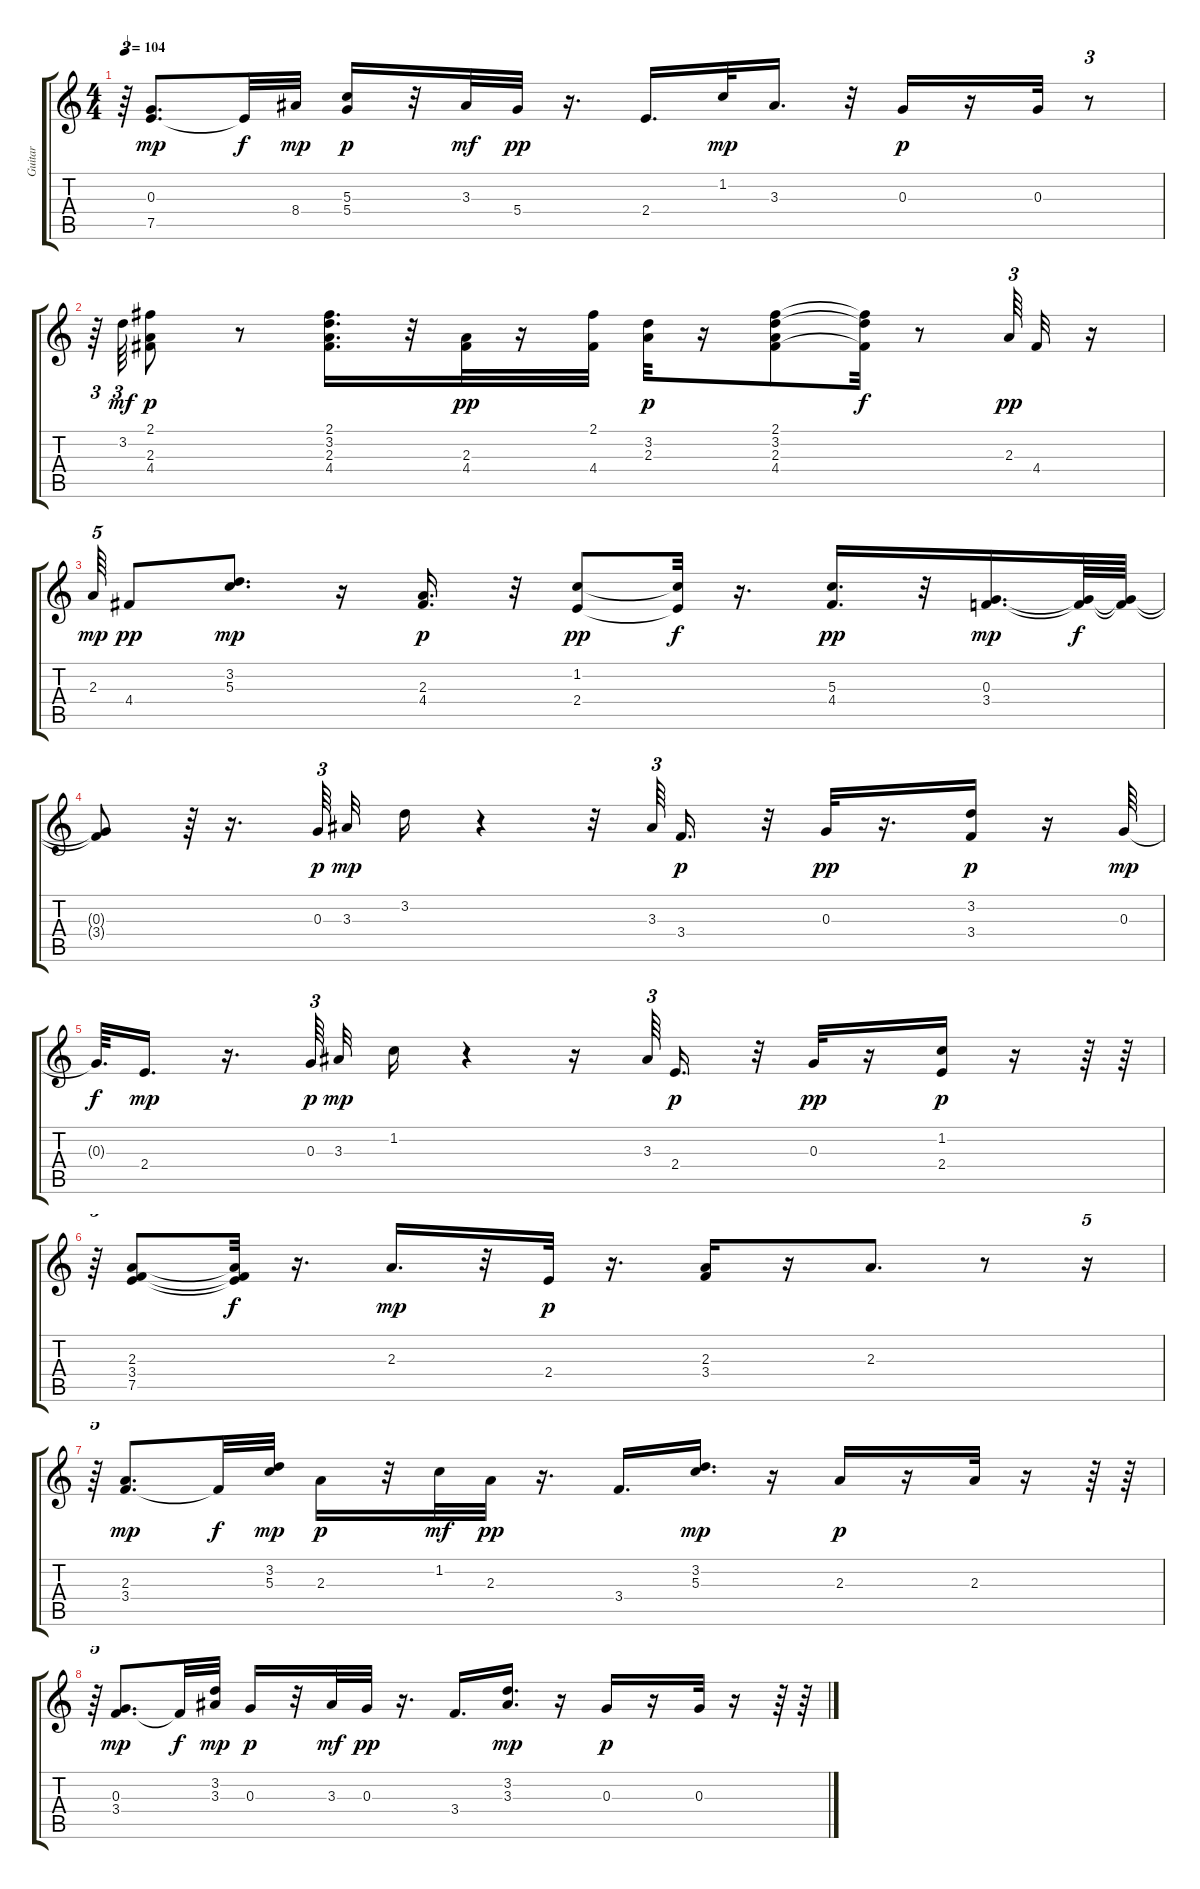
\track ("Guitar" "Guitar") {instrument acousticguitarsteel}
\staff {score tabs}
\tuning (E4 B3 G3 D3 A2 E2) {hide}
\ts (4 4)
\tempo 104
\clef g2
\ks c
r.64{tu (3 2) dy p} (0.3 7.5).8{d dy mp} 7.5{t}.32{dy f} 8.4.32{dy mp} (5.3 5.4).16{dy p} r.32 3.3.32{dy mf} 5.4.32{dy pp} r.16{d} 2.4.16{d} 1.2.32{dy mp} 3.3.16{d} r.32 0.3.16{dy p} r.16 0.3.32 r.8{tu (3 2)} |
r.64{tu (3 2)} 3.2.64{tu (3 2) dy mf} (2.1 2.3 4.4).8{dy p} r.8 (2.1 3.2 2.3 4.4).16{d} r.32 (2.3 4.4).32{dy pp} r.16 (2.1 4.4).32 (3.2 2.3).32{dy p} r.16 (2.1 3.2 2.3 4.4).8 (2.1{t} 3.2{t} 4.4{t}).32{dy f} r.8 2.3.64{tu (3 2) dy pp} 4.4.32 r.16 |
2.3.64{tu (5 4) dy mp} 4.4.8{dy pp} (3.2 5.3).8{d dy mp} r.16 (2.3 4.4).16{d dy p} r.32 (1.2 2.4).8{dy pp} (1.2{t} 2.4{t}).32{dy f} r.16{d} (5.3 4.4).16{d dy pp} r.32 (0.3 3.4).16{d dy mp} (0.3{t} 3.4{t}).64{dy f} (0.3{t} 3.4{t}).64 |
(0.3{t} 3.4{t}).8 r.64 r.16{d} 0.3.64{tu (3 2) dy p} 3.3.32{dy mp} 3.2.16 r.4 r.32 3.3.64{tu (3 2)} 3.4.16{d dy p} r.32 0.3.32{dy pp} r.16{d} (3.2 3.4).16{dy p} r.16 0.3.64{dy mp} |
0.3{t}.64{d dy f} 2.4.16{d dy mp} r.16{d} 0.3.64{tu (3 2) dy p} 3.3.32{dy mp} 1.2.16 r.4 r.16 3.3.64{tu (3 2)} 2.4.16{d dy p} r.32 0.3.32{dy pp} r.16 (1.2 2.4).16{dy p} r.16 r.64 r.64 |
r.64{tu (5 4)} (2.3 3.4 7.5).8 (2.3{t} 3.4{t} 7.5{t}).32{dy f} r.16{d} 2.3.16{d dy mp} r.32 2.4.32{dy p} r.16{d} (2.3 3.4).16 r.16 2.3.8{d} r.8 r.16{tu (5 4)} |
r.64{tu (5 4)} (2.3 3.4).8{d dy mp} 3.4{t}.32{dy f} (3.2 5.3).32{dy mp} 2.3.16{dy p} r.32 1.2.32{dy mf} 2.3.32{dy pp} r.16{d} 3.4.16{d} (3.2 5.3).16{d dy mp} r.16 2.3.16{dy p} r.16 2.3.32 r.16 r.64 r.64 |
r.64{tu (5 4)} (0.3 3.4).8{d dy mp} 3.4{t}.32{dy f} (3.2 3.3).32{dy mp} 0.3.16{dy p} r.32 3.3.32{dy mf} 0.3.32{dy pp} r.16{d} 3.4.16{d} (3.2 3.3).16{d dy mp} r.16 0.3.16{dy p} r.16 0.3.32 r.16 r.64 r.64
